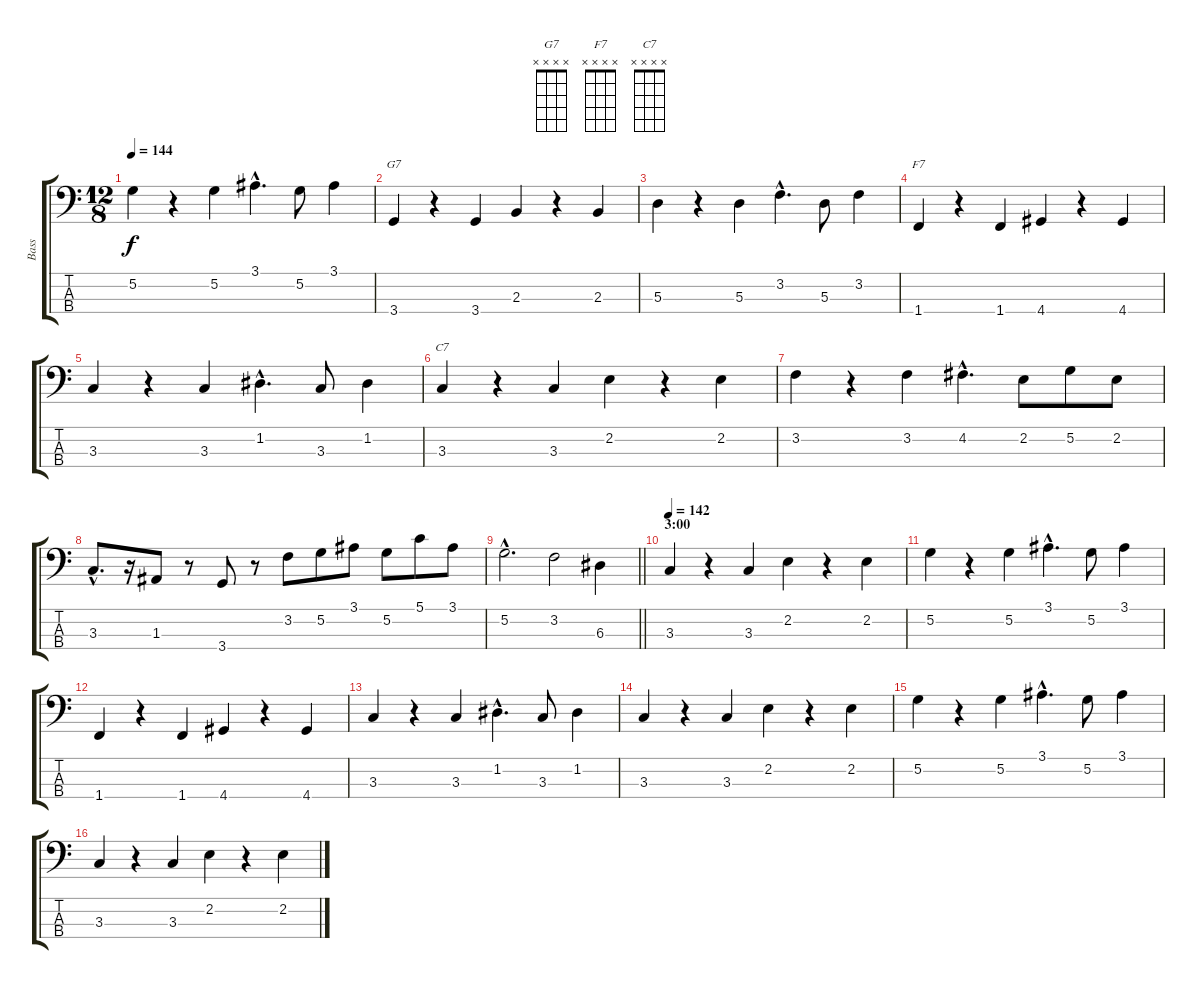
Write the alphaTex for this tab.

\track ("Bass" "Bass") {instrument electricbassfinger}
\staff {score tabs}
\tuning (G2 D2 A1 E1) {hide}
\chord ("G7" x x x x)
\chord ("F7" x x x x)
\chord ("C7" x x x x)
\ts (12 8)
\tempo 144
\clef f4
\ks c
5.2.4{dy f} r.4 5.2.4 3.1{hac}.4{d} 5.2.8 3.1.4 |
3.4.4{ch "G7"} r.4 3.4.4 2.3.4 r.4 2.3.4 |
5.3.4 r.4 5.3.4 3.2{hac}.4{d} 5.3.8 3.2.4 |
1.4.4{ch "F7"} r.4 1.4.4 4.4.4 r.4 4.4.4 |
3.3.4 r.4 3.3.4 1.2{hac}.4{d} 3.3.8 1.2.4 |
3.3.4{ch "C7"} r.4 3.3.4 2.2.4 r.4 2.2.4 |
3.2.4 r.4 3.2.4 4.2{hac}.4{d} 2.2.8 5.2.8 2.2.8 |
3.3{hac}.8{d} r.16 1.3.8 r.8 3.4.8 r.8 3.2.8 5.2.8 3.1.8 5.2.8 5.1.8 3.1.8 |
\barLineRight lightlight
5.2{hac}.2{d} 3.2.2 6.3.4 |
\section ("" "3:00")
\tempo 142
3.3.4 r.4 3.3.4 2.2.4 r.4 2.2.4 |
5.2.4 r.4 5.2.4 3.1{hac}.4{d} 5.2.8 3.1.4 |
1.4.4 r.4 1.4.4 4.4.4 r.4 4.4.4 |
3.3.4 r.4 3.3.4 1.2{hac}.4{d} 3.3.8 1.2.4 |
3.3.4 r.4 3.3.4 2.2.4 r.4 2.2.4 |
5.2.4 r.4 5.2.4 3.1{hac}.4{d} 5.2.8 3.1.4 |
3.3.4 r.4 3.3.4 2.2.4 r.4 2.2.4
